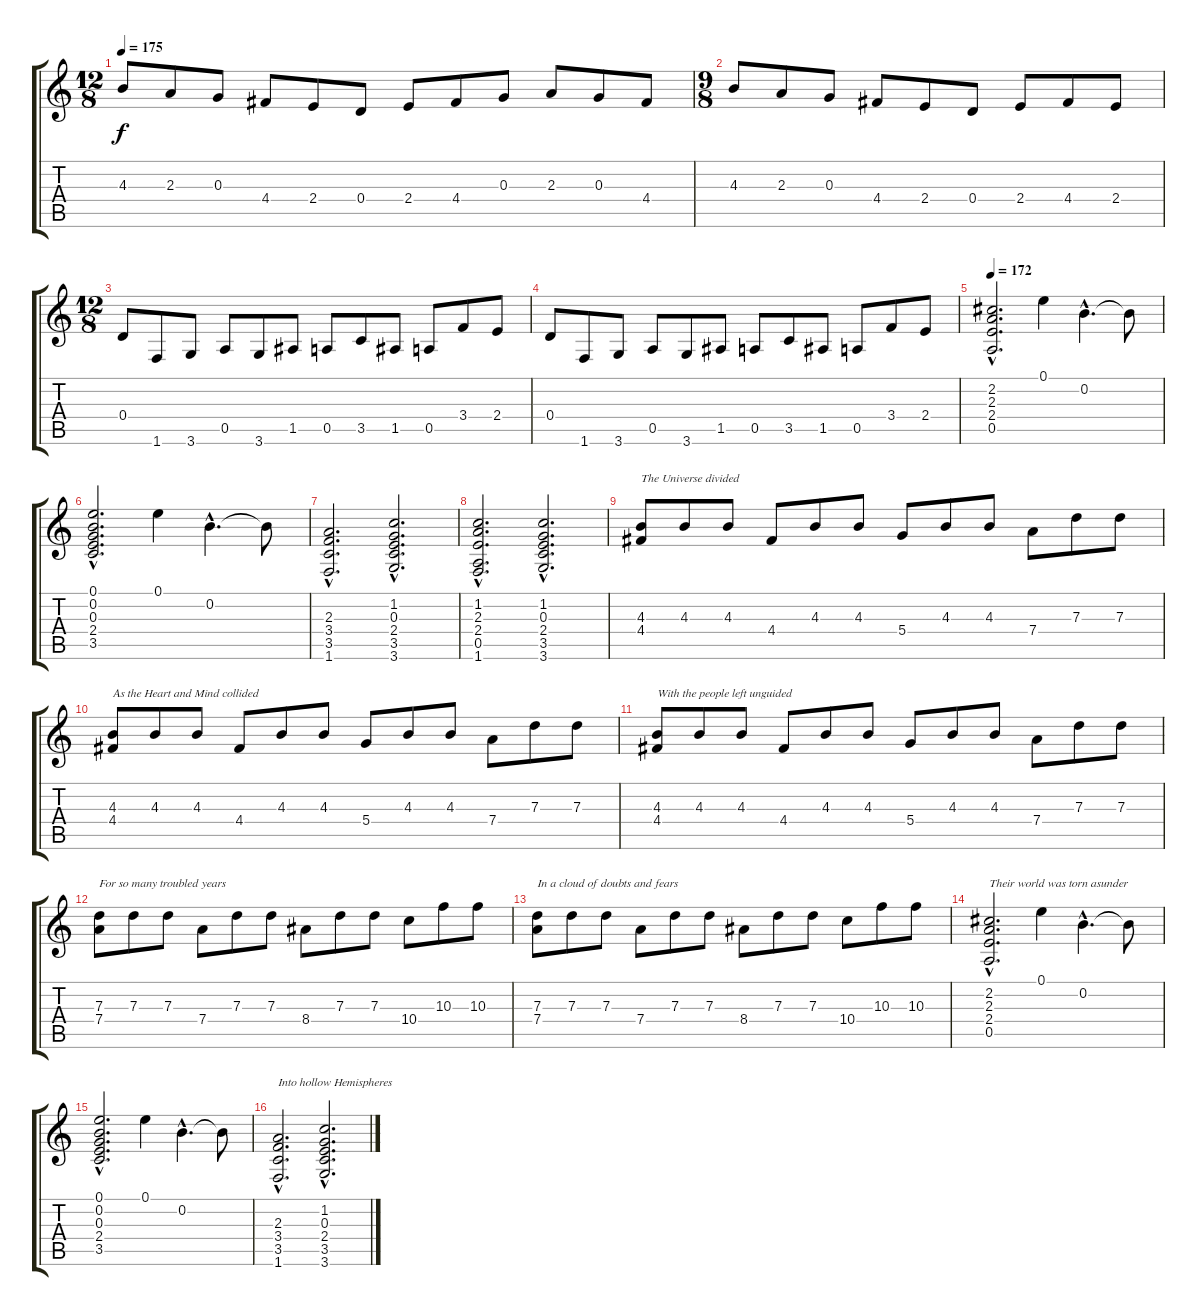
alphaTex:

\track "" {instrument overdrivenguitar}
\staff {score tabs}
\tuning (E4 B3 G3 D3 A2 E2) {hide}
\ts (12 8)
\tempo 175
\clef g2
\ks c
4.3.8{dy f} 2.3.8 0.3.8 4.4.8 2.4.8 0.4.8 2.4.8 4.4.8 0.3.8 2.3.8 0.3.8 4.4.8 |
\ts (9 8)
4.3.8 2.3.8 0.3.8 4.4.8 2.4.8 0.4.8 2.4.8 4.4.8 2.4.8 |
\ts (12 8)
0.4.8 1.6.8 3.6.8 0.5.8 3.6.8 1.5.8 0.5.8 3.5.8 1.5.8 0.5.8 3.4.8 2.4.8 |
0.4.8 1.6.8 3.6.8 0.5.8 3.6.8 1.5.8 0.5.8 3.5.8 1.5.8 0.5.8 3.4.8 2.4.8 |
\tempo 172
(2.2{hac} 2.3{hac} 2.4{hac} 0.5{hac}).2{d} 0.1.4 0.2{hac}.4{d} 0.2{t}.8 |
(0.1{hac} 0.2{hac} 0.3{hac} 2.4{hac} 3.5{hac}).2{d} 0.1.4 0.2{hac}.4{d} 0.2{t}.8 |
(2.3{hac} 3.4{hac} 3.5{hac} 1.6{hac}).2{d} (1.2{hac} 0.3{hac} 2.4{hac} 3.5{hac} 3.6{hac}).2{d} |
(1.2{hac} 2.3{hac} 2.4{hac} 0.5{hac} 1.6{hac}).2{d} (1.2{hac} 0.3{hac} 2.4{hac} 3.5{hac} 3.6{hac}).2{d} |
(4.3 4.4).8{txt "The Universe divided"} 4.3.8 4.3.8 4.4.8 4.3.8 4.3.8 5.4.8 4.3.8 4.3.8 7.4.8 7.3.8 7.3.8 |
(4.3 4.4).8{txt "As the Heart and Mind collided"} 4.3.8 4.3.8 4.4.8 4.3.8 4.3.8 5.4.8 4.3.8 4.3.8 7.4.8 7.3.8 7.3.8 |
(4.3 4.4).8{txt "With the people left unguided"} 4.3.8 4.3.8 4.4.8 4.3.8 4.3.8 5.4.8 4.3.8 4.3.8 7.4.8 7.3.8 7.3.8 |
(7.3 7.4).8{txt "For so many troubled years"} 7.3.8 7.3.8 7.4.8 7.3.8 7.3.8 8.4.8 7.3.8 7.3.8 10.4.8 10.3.8 10.3.8 |
(7.3 7.4).8{txt "In a cloud of doubts and fears"} 7.3.8 7.3.8 7.4.8 7.3.8 7.3.8 8.4.8 7.3.8 7.3.8 10.4.8 10.3.8 10.3.8 |
(2.2{hac} 2.3{hac} 2.4{hac} 0.5{hac}).2{d txt "Their world was torn asunder"} 0.1.4 0.2{hac}.4{d} 0.2{t}.8 |
(0.1{hac} 0.2{hac} 0.3{hac} 2.4{hac} 3.5{hac}).2{d} 0.1.4 0.2{hac}.4{d} 0.2{t}.8 |
(2.3{hac} 3.4{hac} 3.5{hac} 1.6{hac}).2{d txt "Into hollow Hemispheres "} (1.2{hac} 0.3{hac} 2.4{hac} 3.5{hac} 3.6{hac}).2{d}
